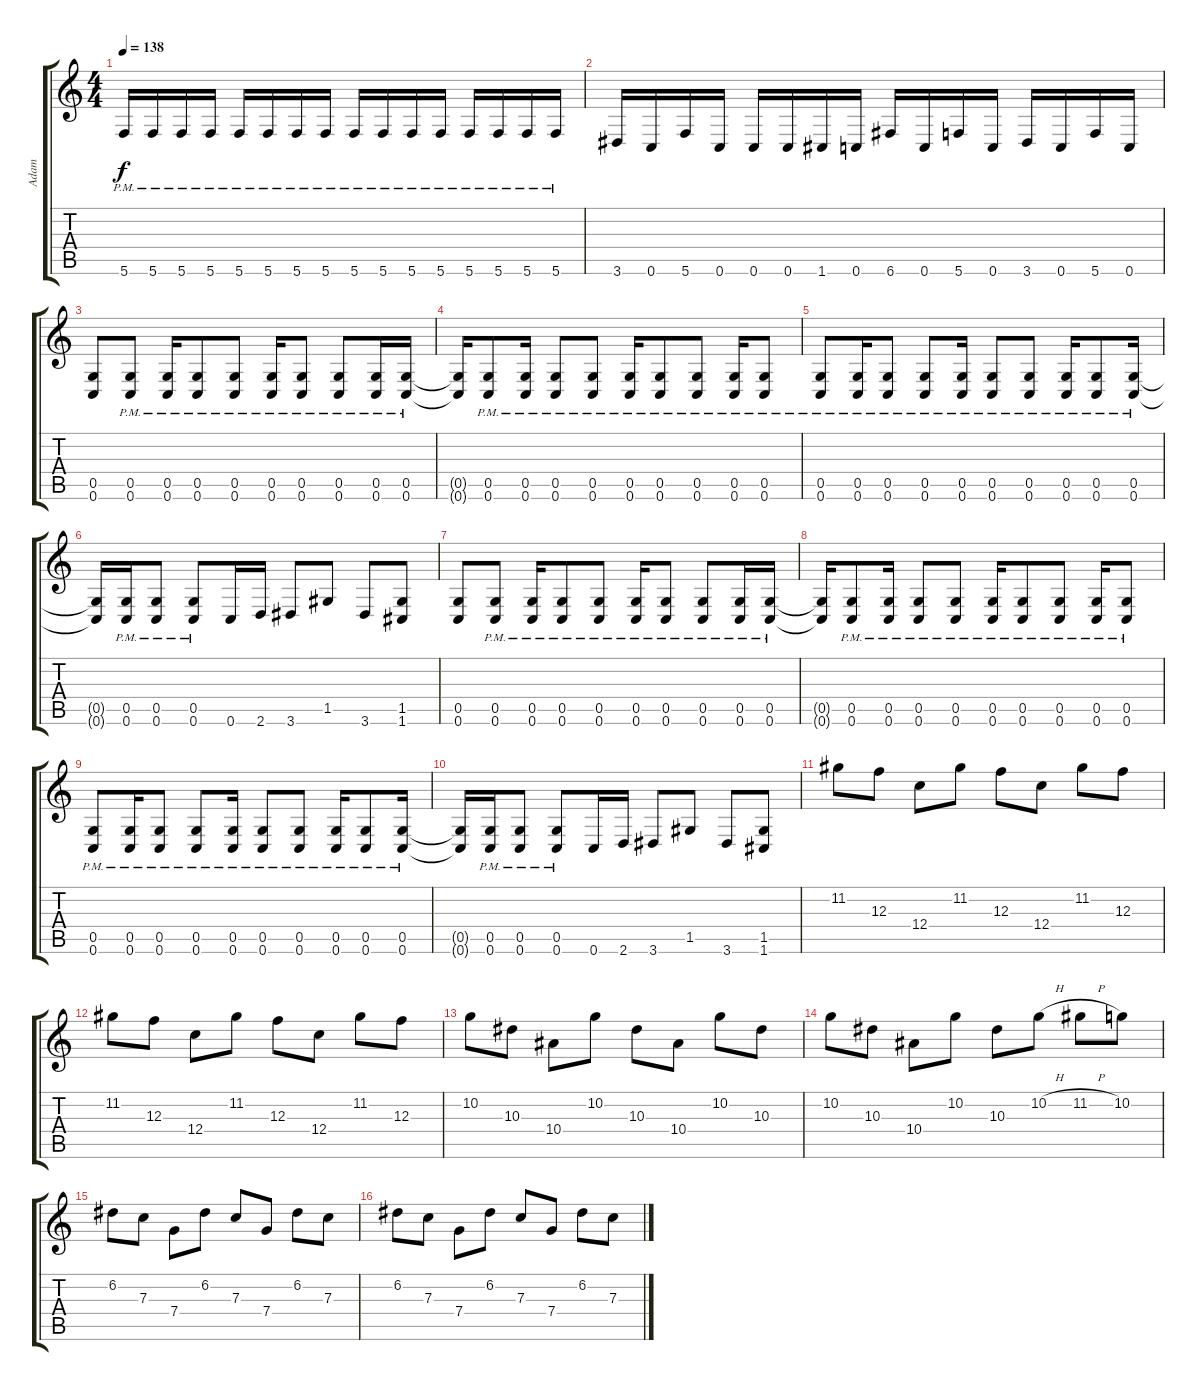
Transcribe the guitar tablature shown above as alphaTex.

\track ("Adam" "Adam") {instrument distortionguitar}
\staff {score tabs}
\tuning (D4 A3 F3 C3 G2 C2) {hide}
\ts (4 4)
\tempo 138
\clef g2
\ks c
5.6{pm}.16{dy f} 5.6{pm}.16 5.6{pm}.16 5.6{pm}.16 5.6{pm}.16 5.6{pm}.16 5.6{pm}.16 5.6{pm}.16 5.6{pm}.16 5.6{pm}.16 5.6{pm}.16 5.6{pm}.16 5.6{pm}.16 5.6{pm}.16 5.6{pm}.16 5.6{pm}.16 |
3.6.16 0.6.16 5.6.16 0.6.16 0.6.16 0.6.16 1.6.16 0.6.16 6.6.16 0.6.16 5.6.16 0.6.16 3.6.16 0.6.16 5.6.16 0.6.16 |
(0.5 0.6).8 (0.5{pm} 0.6).8 (0.5{pm} 0.6).16 (0.5{pm} 0.6).8 (0.5{pm} 0.6).8 (0.5{pm} 0.6).16 (0.5{pm} 0.6).8 (0.5{pm} 0.6).8 (0.5{pm} 0.6).16 (0.5{pm} 0.6).16 |
(0.5{t} 0.6{t}).16 (0.5{pm} 0.6).8 (0.5{pm} 0.6).16 (0.5{pm} 0.6).8 (0.5{pm} 0.6).8 (0.5{pm} 0.6).16 (0.5{pm} 0.6).8 (0.5{pm} 0.6).8 (0.5{pm} 0.6).16 (0.5{pm} 0.6).8 |
(0.5{pm} 0.6).8 (0.5{pm} 0.6).16 (0.5{pm} 0.6).8 (0.5{pm} 0.6).8 (0.5{pm} 0.6).16 (0.5{pm} 0.6).8 (0.5{pm} 0.6).8 (0.5{pm} 0.6).16 (0.5{pm} 0.6).8 (0.5{pm} 0.6).16 |
(0.5{t} 0.6{t}).16 (0.5{pm} 0.6).16 (0.5{pm} 0.6).8 (0.5{pm} 0.6).8 0.6.16 2.6.16 3.6.8 1.5.8 3.6.8 (1.5 1.6).8 |
(0.5 0.6).8 (0.5{pm} 0.6).8 (0.5{pm} 0.6).16 (0.5{pm} 0.6).8 (0.5{pm} 0.6).8 (0.5{pm} 0.6).16 (0.5{pm} 0.6).8 (0.5{pm} 0.6).8 (0.5{pm} 0.6).16 (0.5{pm} 0.6).16 |
(0.5{t} 0.6{t}).16 (0.5{pm} 0.6).8 (0.5{pm} 0.6).16 (0.5{pm} 0.6).8 (0.5{pm} 0.6).8 (0.5{pm} 0.6).16 (0.5{pm} 0.6).8 (0.5{pm} 0.6).8 (0.5{pm} 0.6).16 (0.5{pm} 0.6).8 |
(0.5{pm} 0.6).8 (0.5{pm} 0.6).16 (0.5{pm} 0.6).8 (0.5{pm} 0.6).8 (0.5{pm} 0.6).16 (0.5{pm} 0.6).8 (0.5{pm} 0.6).8 (0.5{pm} 0.6).16 (0.5{pm} 0.6).8 (0.5{pm} 0.6).16 |
(0.5{t} 0.6{t}).16 (0.5{pm} 0.6).16 (0.5{pm} 0.6).8 (0.5{pm} 0.6).8 0.6.16 2.6.16 3.6.8 1.5.8 3.6.8 (1.5 1.6).8 |
11.2.8 12.3.8 12.4.8 11.2.8 12.3.8 12.4.8 11.2.8 12.3.8 |
11.2.8 12.3.8 12.4.8 11.2.8 12.3.8 12.4.8 11.2.8 12.3.8 |
10.2.8 10.3.8 10.4.8 10.2.8 10.3.8 10.4.8 10.2.8 10.3.8 |
10.2.8 10.3.8 10.4.8 10.2.8 10.3.8 10.2{h}.8 11.2{h}.8 10.2.8 |
6.2.8 7.3.8 7.4.8 6.2.8 7.3.8 7.4.8 6.2.8 7.3.8 |
6.2.8 7.3.8 7.4.8 6.2.8 7.3.8 7.4.8 6.2.8 7.3.8
